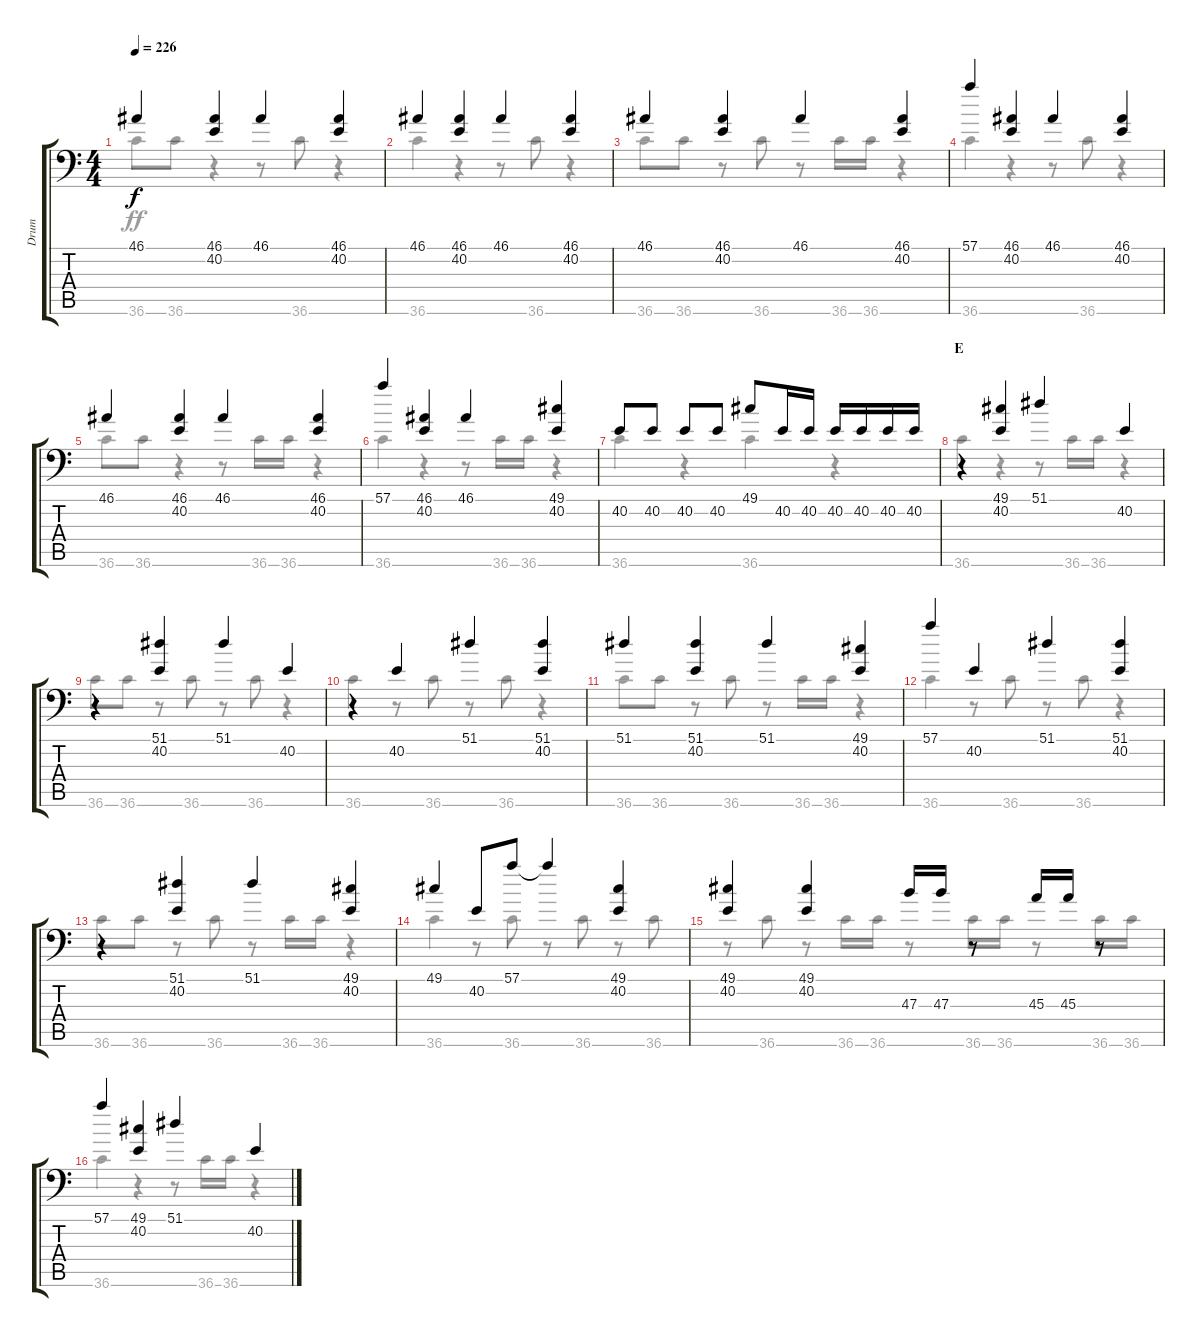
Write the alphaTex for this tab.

\track ("Drum" "Drum") {instrument acousticgrandpiano}
\staff {score tabs}
\tuning (C-1 C-1 C-1 C-1 C-1 C-1) {hide}
\voice
\ts (4 4)
\tempo 226
\clef f4
\ks c
46.1.4{dy f} (46.1 40.2).4 46.1.4 (46.1 40.2).4 |
46.1.4 (46.1 40.2).4 46.1.4 (46.1 40.2).4 |
46.1.4 (46.1 40.2).4 46.1.4 (46.1 40.2).4 |
57.1.4 (46.1 40.2).4 46.1.4 (46.1 40.2).4 |
46.1.4 (46.1 40.2).4 46.1.4 (46.1 40.2).4 |
57.1.4 (46.1 40.2).4 46.1.4 (49.1 40.2).4 |
40.2.8 40.2.8 40.2.8 40.2.8 49.1.8 40.2.16 40.2.16 40.2.16 40.2.16 40.2.16 40.2.16 |
\section ("" "E")
r.4 (49.1 40.2).4 51.1.4 40.2.4 |
r.4 (51.1 40.2).4 51.1.4 40.2.4 |
r.4 40.2.4 51.1.4 (51.1 40.2).4 |
51.1.4 (51.1 40.2).4 51.1.4 (49.1 40.2).4 |
57.1.4 40.2.4 51.1.4 (51.1 40.2).4 |
r.4 (51.1 40.2).4 51.1.4 (49.1 40.2).4 |
49.1.4 40.2.8 57.1.8 57.1{t}.4 (49.1 40.2).4 |
(49.1 40.2).4 (49.1 40.2).4 47.3.16 47.3.16 r.8 45.3.16 45.3.16 r.8 |
57.1.4 (49.1 40.2).4 51.1.4 40.2.4
\voice
\clef f4
\ottava regular
\simile none
\ks c
36.6.8{dy ff} 36.6.8 r.4 r.8 36.6.8 r.4 |
36.6.4 r.4 r.8 36.6.8 r.4 |
36.6.8 36.6.8 r.8 36.6.8 r.8 36.6.16 36.6.16 r.4 |
36.6.4 r.4 r.8 36.6.8 r.4 |
36.6.8 36.6.8 r.4 r.8 36.6.16 36.6.16 r.4 |
36.6.4 r.4 r.8 36.6.16 36.6.16 r.4 |
36.6.4 r.4 36.6.4 r.4 |
36.6.4 r.4 r.8 36.6.16 36.6.16 r.4 |
36.6.8 36.6.8 r.8 36.6.8 r.8 36.6.8 r.4 |
36.6.4 r.8 36.6.8 r.8 36.6.8 r.4 |
36.6.8 36.6.8 r.8 36.6.8 r.8 36.6.16 36.6.16 r.4 |
36.6.4 r.8 36.6.8 r.8 36.6.8 r.4 |
36.6.8 36.6.8 r.8 36.6.8 r.8 36.6.16 36.6.16 r.4 |
36.6.4 r.8 36.6.8 r.8 36.6.8 r.8 36.6.8 |
r.8 36.6.8 r.8 36.6.16 36.6.16 r.8 36.6.16 36.6.16 r.8 36.6.16 36.6.16 |
36.6.4 r.4 r.8 36.6.16 36.6.16 r.4
